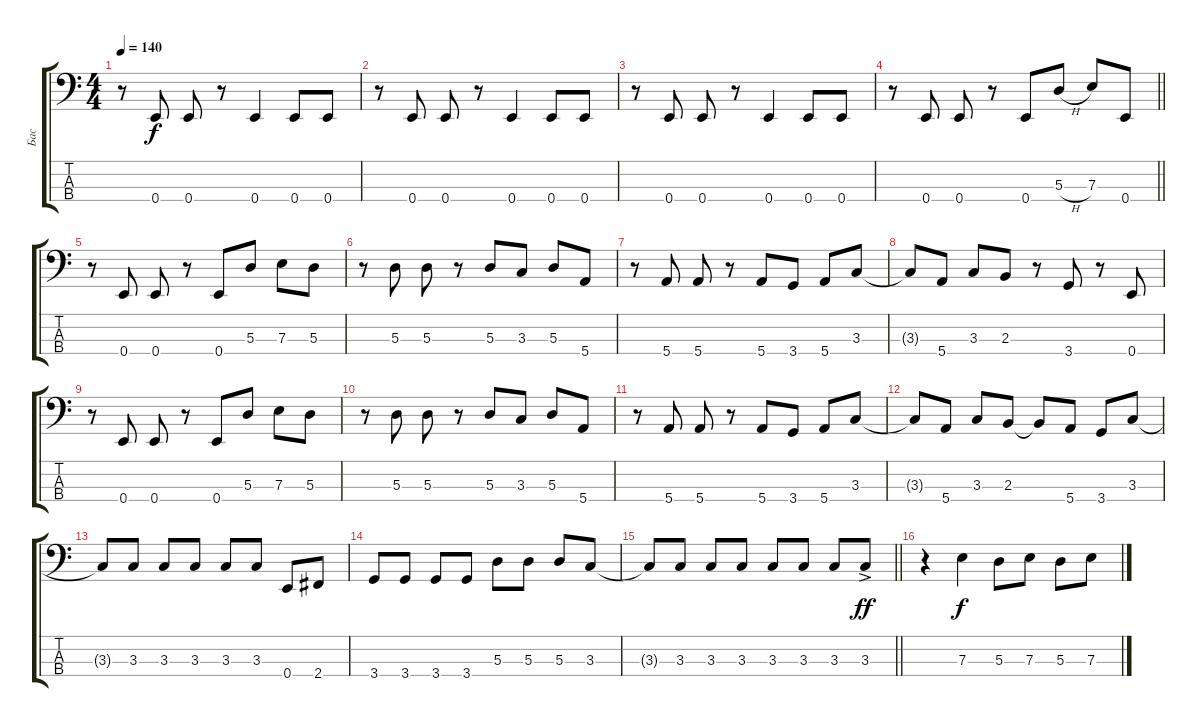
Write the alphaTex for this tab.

\track ("Бас" "Бас") {instrument electricbassfinger}
\staff {score tabs}
\tuning (G2 D2 A1 E1) {hide}
\ts (4 4)
\tempo 140
\clef f4
\ks c
r.8{dy f} 0.4.8 0.4.8 r.8 0.4.4 0.4.8 0.4.8 |
r.8 0.4.8 0.4.8 r.8 0.4.4 0.4.8 0.4.8 |
r.8 0.4.8 0.4.8 r.8 0.4.4 0.4.8 0.4.8 |
\barLineRight lightlight
r.8 0.4.8 0.4.8 r.8 0.4.8 5.3{h}.8 7.3.8 0.4.8 |
r.8 0.4.8 0.4.8 r.8 0.4.8 5.3.8 7.3.8 5.3.8 |
r.8 5.3.8 5.3.8 r.8 5.3.8 3.3.8 5.3.8 5.4.8 |
r.8 5.4.8 5.4.8 r.8 5.4.8 3.4.8 5.4.8 3.3.8 |
3.3{t}.8 5.4.8 3.3.8 2.3.8 r.8 3.4.8 r.8 0.4.8 |
r.8 0.4.8 0.4.8 r.8 0.4.8 5.3.8 7.3.8 5.3.8 |
r.8 5.3.8 5.3.8 r.8 5.3.8 3.3.8 5.3.8 5.4.8 |
r.8 5.4.8 5.4.8 r.8 5.4.8 3.4.8 5.4.8 3.3.8 |
3.3{t}.8 5.4.8 3.3.8 2.3.8 2.3{t}.8 5.4.8 3.4.8 3.3.8 |
3.3{t}.8 3.3.8 3.3.8 3.3.8 3.3.8 3.3.8 0.4.8 2.4.8 |
3.4.8 3.4.8 3.4.8 3.4.8 5.3.8 5.3.8 5.3.8 3.3.8 |
\barLineRight lightlight
3.3{t}.8 3.3.8 3.3.8 3.3.8 3.3.8 3.3.8 3.3.8 3.3{ac}.8{dy ff} |
r.4 7.3.4{dy f} 5.3.8 7.3.8 5.3.8 7.3.8
